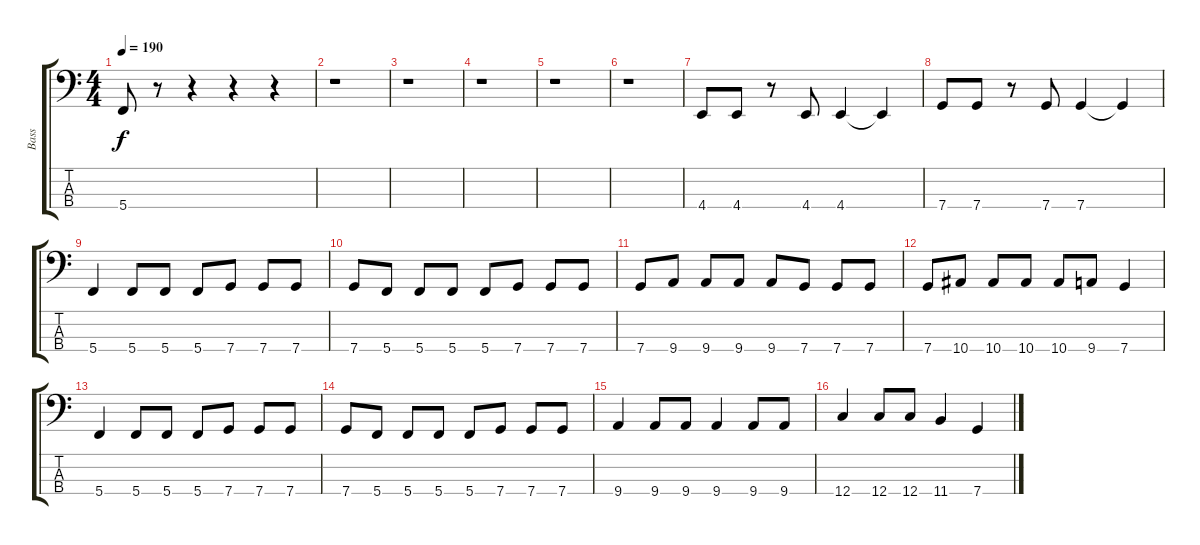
\track ("Bass" "Bass") {instrument electricbasspick}
\staff {score tabs}
\tuning (Eb2 Bb1 F1 C1) {hide}
\ts (4 4)
\tempo 190
\clef f4
\ks c
5.4.8{dy f} r.8 r.4 r.4 r.4 |
r.1 |
r.1 |
r.1 |
r.1 |
r.1 |
4.4.8 4.4.8 r.8 4.4.8 4.4.4 4.4{t}.4 |
7.4.8 7.4.8 r.8 7.4.8 7.4.4 7.4{t}.4 |
5.4.4 5.4.8 5.4.8 5.4.8 7.4.8 7.4.8 7.4.8 |
7.4.8 5.4.8 5.4.8 5.4.8 5.4.8 7.4.8 7.4.8 7.4.8 |
7.4.8 9.4.8 9.4.8 9.4.8 9.4.8 7.4.8 7.4.8 7.4.8 |
7.4.8 10.4.8 10.4.8 10.4.8 10.4.8 9.4.8 7.4.4 |
5.4.4 5.4.8 5.4.8 5.4.8 7.4.8 7.4.8 7.4.8 |
7.4.8 5.4.8 5.4.8 5.4.8 5.4.8 7.4.8 7.4.8 7.4.8 |
9.4.4 9.4.8 9.4.8 9.4.4 9.4.8 9.4.8 |
12.4.4 12.4.8 12.4.8 11.4.4 7.4.4
